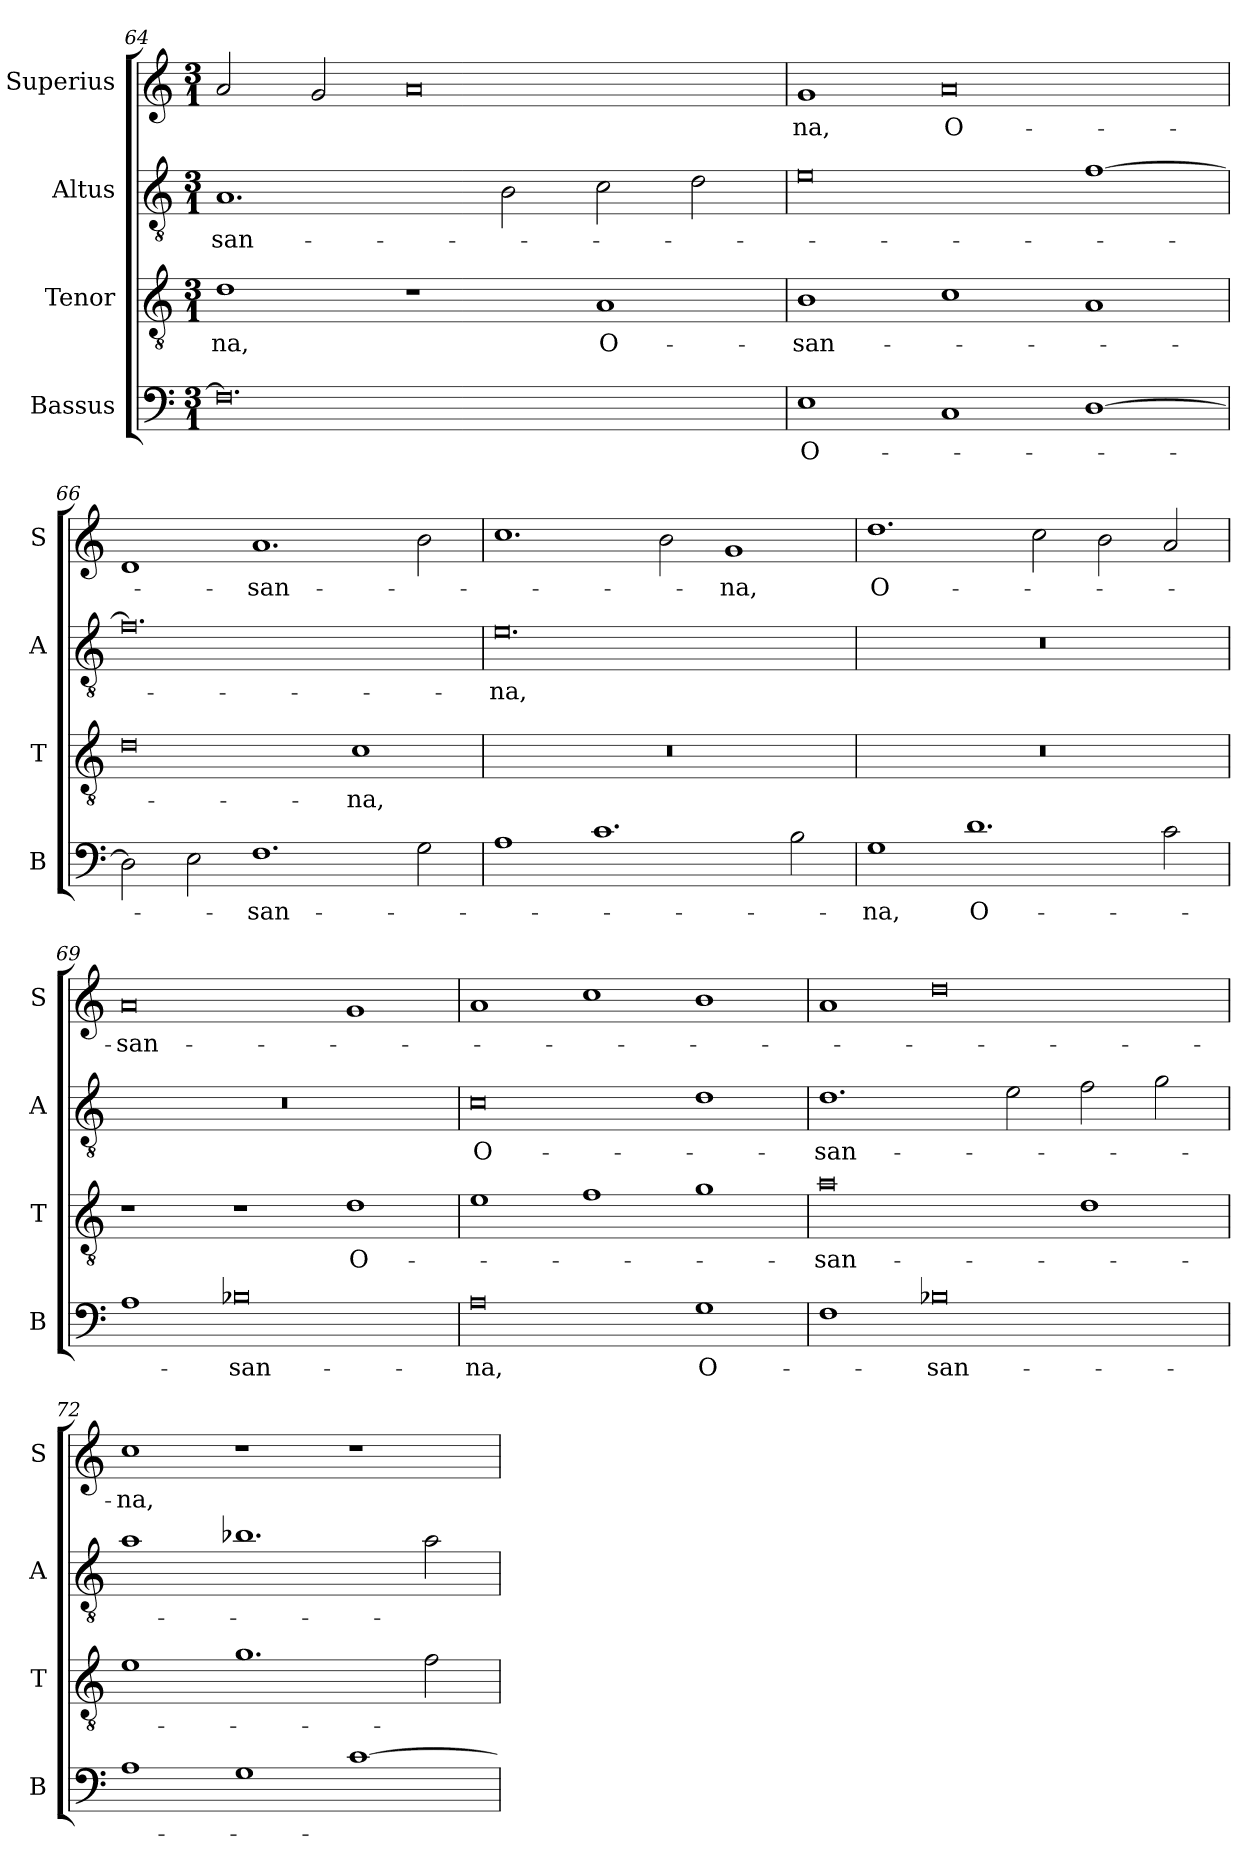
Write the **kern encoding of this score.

**kern	**text	**kern	**text	**kern	**text	**kern	**text
*part4	*part4	*part3	*part3	*part2	*part2	*part1	*part1
*staff4	*staff4	*staff3	*staff3	*staff2	*staff2	*staff1	*staff1
*I"Bassus	*	*I"Tenor	*	*I"Altus	*	*I"Superius	*
*I'B	*	*I'T	*	*I'A	*	*I'S	*
*clefF4	*	*clefGv2	*	*clefGv2	*	*clefG2	*
*k[]	*	*k[]	*	*k[]	*	*k[]	*
*M3/1	*	*M3/1	*	*M3/1	*	*M3/1	*
=64	=64	=64	=64	=64	=64	=64	=64
0.F]	.	1d	-na,	1.A	-san-	2a/	.
.	.	.	.	.	.	2g/	.
.	.	1r	.	.	.	0a	.
.	.	.	.	2B\	.	.	.
.	.	1A	O-	2c\	.	.	.
.	.	.	.	2d\	.	.	.
=65	=65	=65	=65	=65	=65	=65	=65
1E	O-	1B	-san-	0e	.	1g	-na,
1C	.	1c	.	.	.	0a	O-
[1D	.	1A	.	[1f	.	.	.
=66	=66	=66	=66	=66	=66	=66	=66
2D\]	.	0d	.	0.f]	.	1d	.
2E\	.	.	.	.	.	.	.
1.F	-san-	.	.	.	.	1.a	-san-
.	.	1c	-na,	.	.	.	.
2G\	.	.	.	.	.	2b\	.
=67	=67	=67	=67	=67	=67	=67	=67
1A	.	0.r	.	0.e	-na,	1.cc	.
1.c	.	.	.	.	.	.	.
.	.	.	.	.	.	2b\	.
.	.	.	.	.	.	1g	-na,
2B\	.	.	.	.	.	.	.
=68	=68	=68	=68	=68	=68	=68	=68
1G	-na,	0.r	.	0.r	.	1.dd	O-
1.d	O-	.	.	.	.	.	.
.	.	.	.	.	.	2cc\	.
.	.	.	.	.	.	2b\	.
2c\	.	.	.	.	.	2a/	.
!!LO:LB:g=z
=69	=69	=69	=69	=69	=69	=69	=69
1A	.	1r	.	0.r	.	0a	-san-
0B-X	-san-	1r	.	.	.	.	.
.	.	1d	O-	.	.	1g	.
=70	=70	=70	=70	=70	=70	=70	=70
0A	-na,	1e	.	0c	O-	1a	.
.	.	1f	.	.	.	1cc	.
1G	O-	1g	.	1d	.	1b	.
=71	=71	=71	=71	=71	=71	=71	=71
1F	.	0a	-san-	1.d	-san-	1a	.
0B-X	-san-	.	.	.	.	0dd	.
.	.	.	.	2e\	.	.	.
.	.	1d	.	2f\	.	.	.
.	.	.	.	2g\	.	.	.
=72	=72	=72	=72	=72	=72	=72	=72
1A	.	1e	.	1a	.	1cc	-na,
1G	.	1.g	.	1.b-X	.	1r	.
[1c	.	.	.	.	.	1r	.
.	.	2f\	.	2a\	.	.	.
=	=	=	=	=	=	=	=
*-	*-	*-	*-	*-	*-	*-	*-
